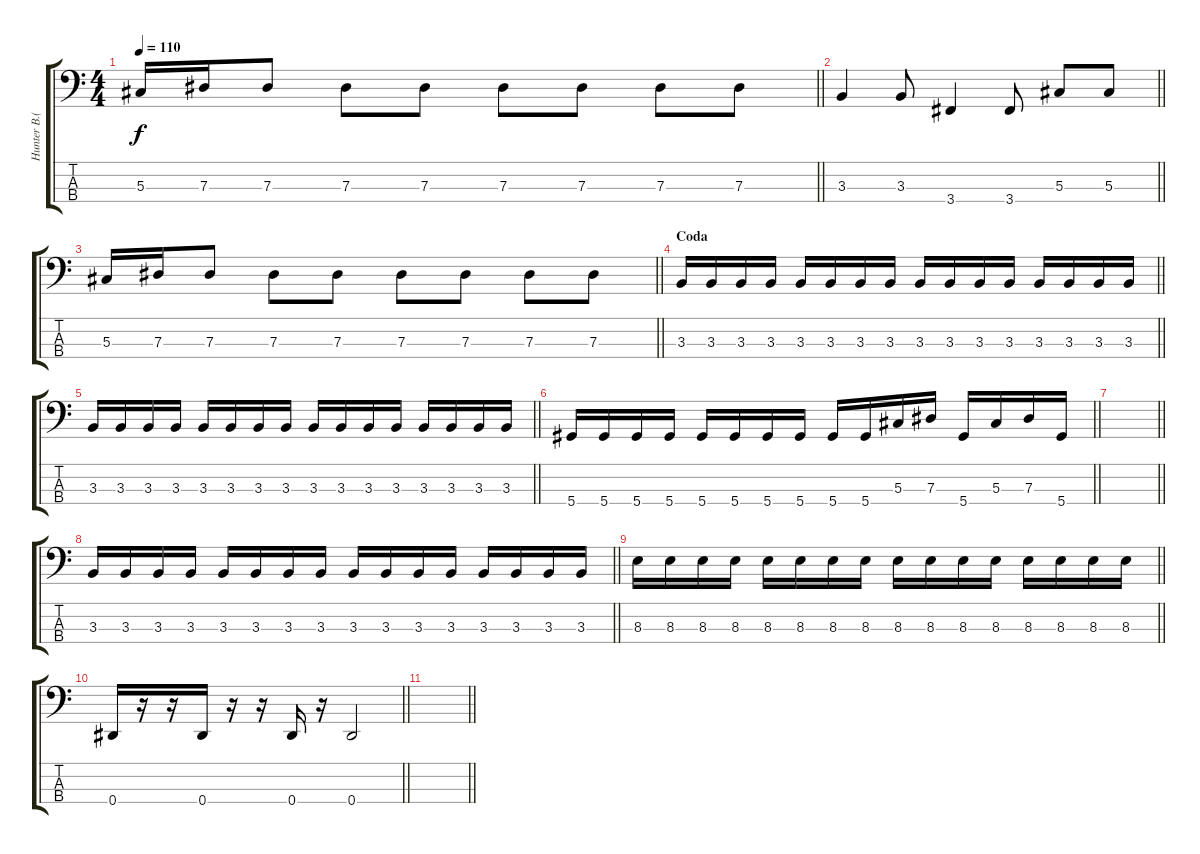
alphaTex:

\track ("Hunter B.(Finger)" "Hunter B.(") {instrument electricbassfinger}
\staff {score tabs}
\tuning (Gb2 Db2 Ab1 Eb1) {hide}
\ts (4 4)
\tempo 110
\clef f4
\barLineRight lightlight
\ks c
5.3.16{dy f} 7.3.16 7.3.8 7.3.8 7.3.8 7.3.8 7.3.8 7.3.8 7.3.8 |
\barLineRight lightlight
3.3.4 3.3.8 3.4.4 3.4.8 5.3.8 5.3.8 |
\barLineRight lightlight
5.3.16 7.3.16 7.3.8 7.3.8 7.3.8 7.3.8 7.3.8 7.3.8 7.3.8 |
\section ("" "Coda")
\barLineRight lightlight
3.3.16 3.3.16 3.3.16 3.3.16 3.3.16 3.3.16 3.3.16 3.3.16 3.3.16 3.3.16 3.3.16 3.3.16 3.3.16 3.3.16 3.3.16 3.3.16 |
\barLineRight lightlight
3.3.16 3.3.16 3.3.16 3.3.16 3.3.16 3.3.16 3.3.16 3.3.16 3.3.16 3.3.16 3.3.16 3.3.16 3.3.16 3.3.16 3.3.16 3.3.16 |
\barLineRight lightlight
5.4.16 5.4.16 5.4.16 5.4.16 5.4.16 5.4.16 5.4.16 5.4.16 5.4.16 5.4.16 5.3.16 7.3.16 5.4.16 5.3.16 7.3.16 5.4.16 |
\barLineRight lightlight
|
\barLineRight lightlight
3.3.16 3.3.16 3.3.16 3.3.16 3.3.16 3.3.16 3.3.16 3.3.16 3.3.16 3.3.16 3.3.16 3.3.16 3.3.16 3.3.16 3.3.16 3.3.16 |
\barLineRight lightlight
8.3.16 8.3.16 8.3.16 8.3.16 8.3.16 8.3.16 8.3.16 8.3.16 8.3.16 8.3.16 8.3.16 8.3.16 8.3.16 8.3.16 8.3.16 8.3.16 |
\barLineRight lightlight
0.4.16 r.16 r.16 0.4.16 r.16 r.16 0.4.16 r.16 0.4.2 |
\barLineRight lightlight
